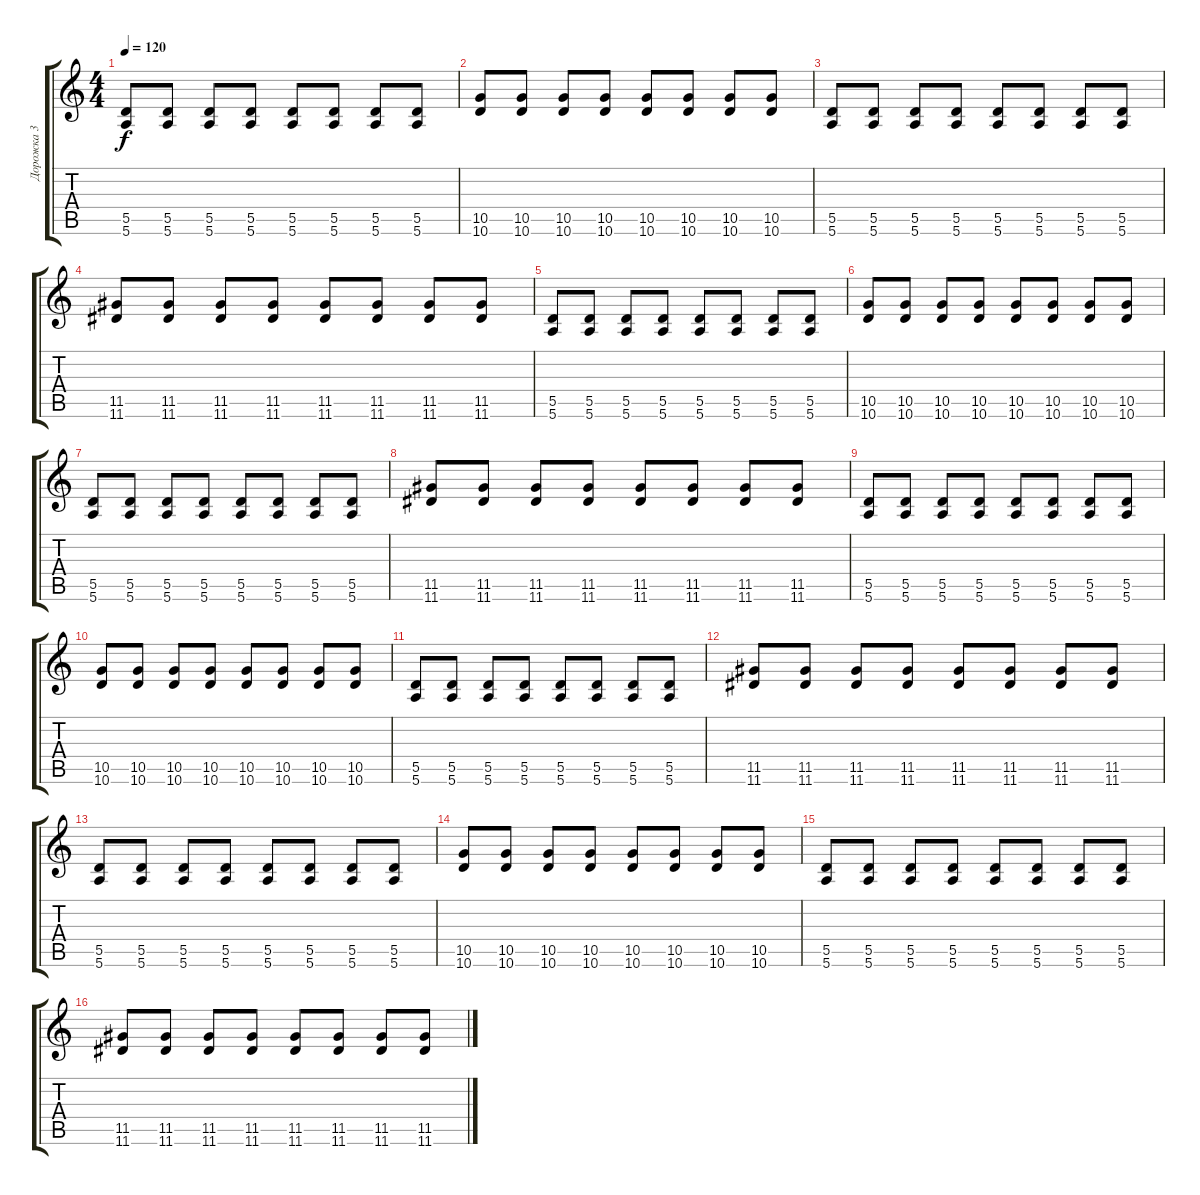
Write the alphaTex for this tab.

\track ("Дорожка 3" "Дорожка 3") {instrument distortionguitar}
\staff {score tabs}
\tuning (E4 B3 G3 D3 A2 E2) {hide}
\ts (4 4)
\tempo 120
\clef g2
\ks c
(5.5 5.6).8{dy f} (5.5 5.6).8 (5.5 5.6).8 (5.5 5.6).8 (5.5 5.6).8 (5.5 5.6).8 (5.5 5.6).8 (5.5 5.6).8 |
(10.5 10.6).8 (10.5 10.6).8 (10.5 10.6).8 (10.5 10.6).8 (10.5 10.6).8 (10.5 10.6).8 (10.5 10.6).8 (10.5 10.6).8 |
(5.5 5.6).8 (5.5 5.6).8 (5.5 5.6).8 (5.5 5.6).8 (5.5 5.6).8 (5.5 5.6).8 (5.5 5.6).8 (5.5 5.6).8 |
(11.5 11.6).8 (11.5 11.6).8 (11.5 11.6).8 (11.5 11.6).8 (11.5 11.6).8 (11.5 11.6).8 (11.5 11.6).8 (11.5 11.6).8 |
(5.5 5.6).8 (5.5 5.6).8 (5.5 5.6).8 (5.5 5.6).8 (5.5 5.6).8 (5.5 5.6).8 (5.5 5.6).8 (5.5 5.6).8 |
(10.5 10.6).8 (10.5 10.6).8 (10.5 10.6).8 (10.5 10.6).8 (10.5 10.6).8 (10.5 10.6).8 (10.5 10.6).8 (10.5 10.6).8 |
(5.5 5.6).8 (5.5 5.6).8 (5.5 5.6).8 (5.5 5.6).8 (5.5 5.6).8 (5.5 5.6).8 (5.5 5.6).8 (5.5 5.6).8 |
(11.5 11.6).8 (11.5 11.6).8 (11.5 11.6).8 (11.5 11.6).8 (11.5 11.6).8 (11.5 11.6).8 (11.5 11.6).8 (11.5 11.6).8 |
(5.5 5.6).8 (5.5 5.6).8 (5.5 5.6).8 (5.5 5.6).8 (5.5 5.6).8 (5.5 5.6).8 (5.5 5.6).8 (5.5 5.6).8 |
(10.5 10.6).8 (10.5 10.6).8 (10.5 10.6).8 (10.5 10.6).8 (10.5 10.6).8 (10.5 10.6).8 (10.5 10.6).8 (10.5 10.6).8 |
(5.5 5.6).8 (5.5 5.6).8 (5.5 5.6).8 (5.5 5.6).8 (5.5 5.6).8 (5.5 5.6).8 (5.5 5.6).8 (5.5 5.6).8 |
(11.5 11.6).8 (11.5 11.6).8 (11.5 11.6).8 (11.5 11.6).8 (11.5 11.6).8 (11.5 11.6).8 (11.5 11.6).8 (11.5 11.6).8 |
(5.5 5.6).8 (5.5 5.6).8 (5.5 5.6).8 (5.5 5.6).8 (5.5 5.6).8 (5.5 5.6).8 (5.5 5.6).8 (5.5 5.6).8 |
(10.5 10.6).8 (10.5 10.6).8 (10.5 10.6).8 (10.5 10.6).8 (10.5 10.6).8 (10.5 10.6).8 (10.5 10.6).8 (10.5 10.6).8 |
(5.5 5.6).8 (5.5 5.6).8 (5.5 5.6).8 (5.5 5.6).8 (5.5 5.6).8 (5.5 5.6).8 (5.5 5.6).8 (5.5 5.6).8 |
(11.5 11.6).8 (11.5 11.6).8 (11.5 11.6).8 (11.5 11.6).8 (11.5 11.6).8 (11.5 11.6).8 (11.5 11.6).8 (11.5 11.6).8
